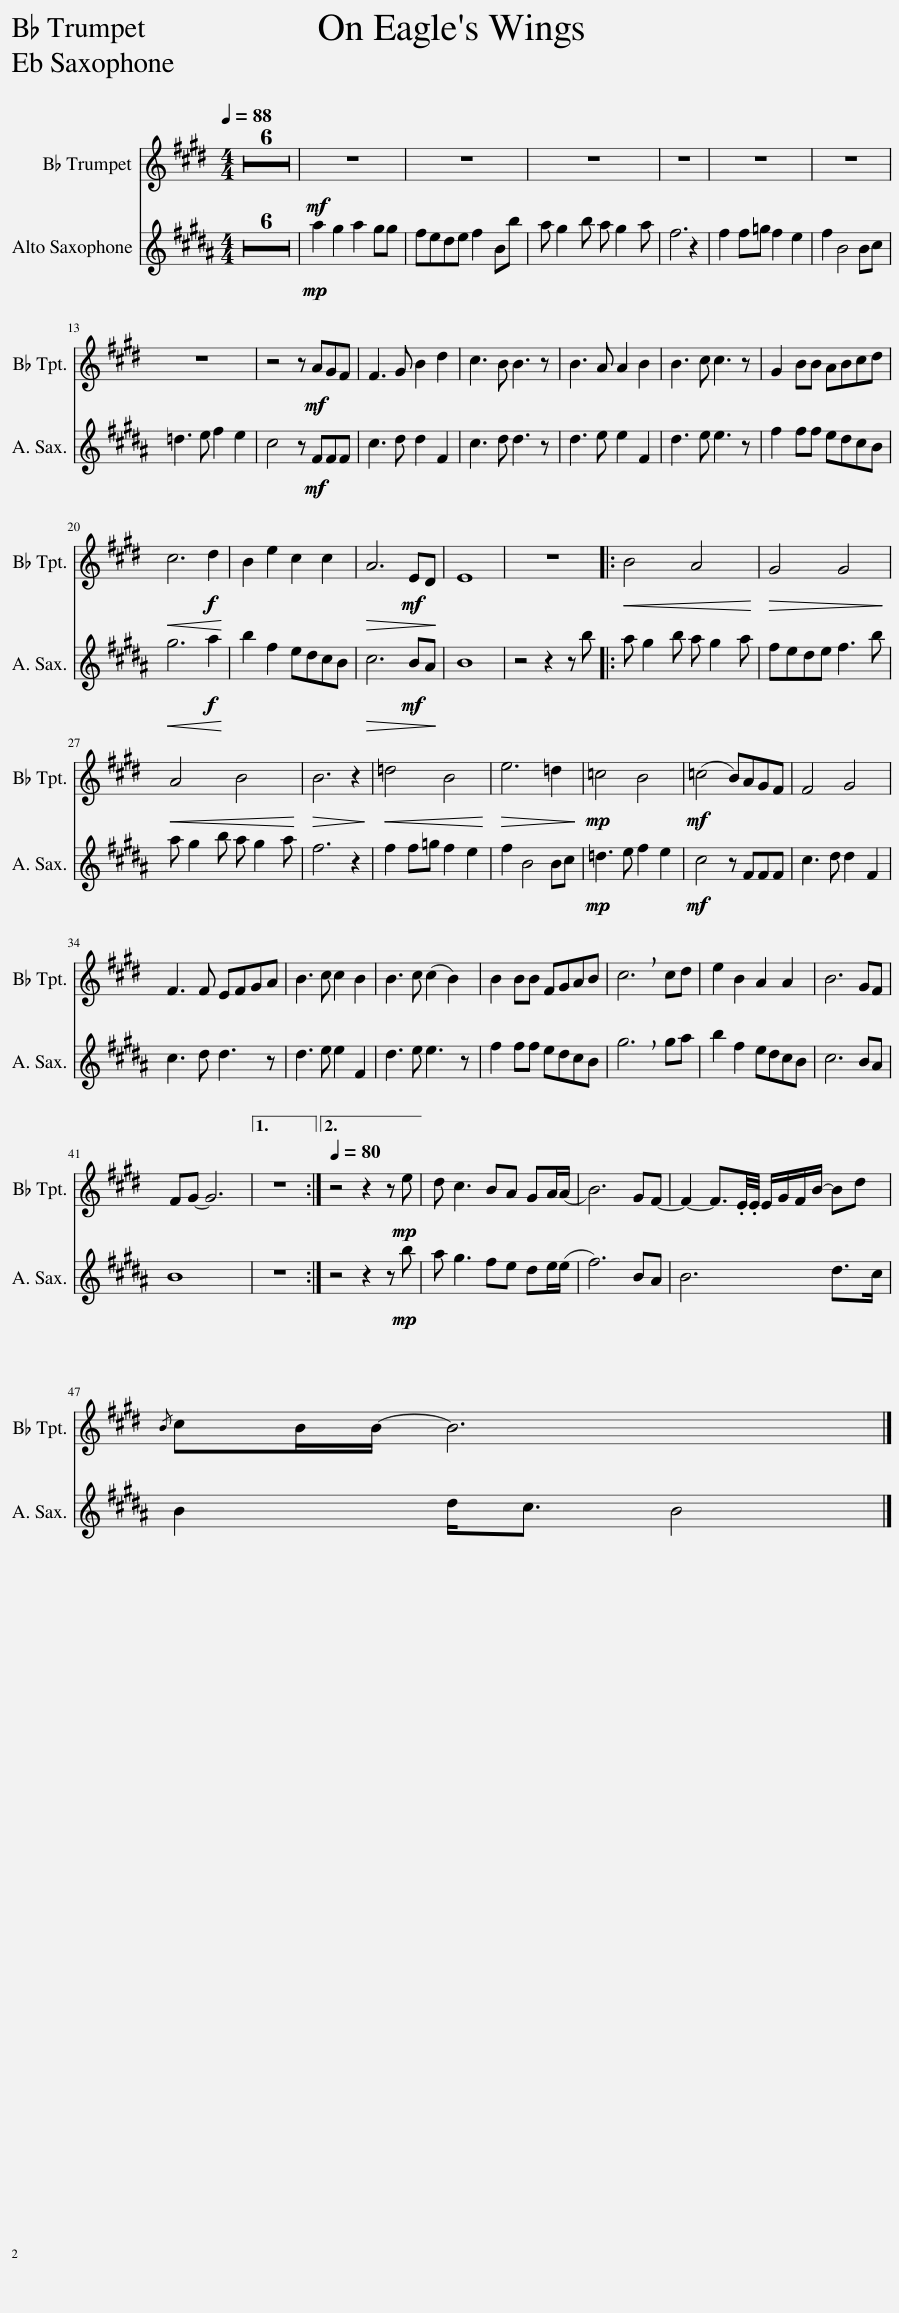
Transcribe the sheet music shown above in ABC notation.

X:1
%%score 1 2
L:1/8
Q:1/4=88
M:4/4
I:linebreak $
K:none
V:1 treble transpose=-2
V:2 treble transpose=-9
V:1
[K:E] z8 | z8 | z8 | z8 | z8 | %5
 z8 |!mf! z8 | z8 | z8 | z8 | %10
 z8 | z8 |$ z8 | z4 z!mf! AGF | F3 G B2 d2 | %15
 c3 B B3 z | B3 A A2 B2 | B3 c c3 z | G2 BB ABcd |$!<(! c6!f! d2!<)! | %20
 B2 e2 c2 c2 |!>(! A6!mf! ED!>)! | E8 | z8 |:!<(! B4 A4!<)! | %25
!>(! G4 G4!>)! |$!<(! A4 B4!<)! |!>(! B6 z2!>)! |!<(! =d4 B4!<)! |!>(! e6 =d2!>)! | %30
!mp! =c4 B4 |!mf! (=c4 B)AGF | F4 G4 |$ F3 F EFGA | B3 c c2 B2 | %35
 B3 c (c2 B2) | B2 BB FGAB | !breath!c6 cd | e2 B2 A2 A2 | B6 GF |$ %40
 FG- G6 |1 z8 :|2[Q:1/4=80] z4 z2 z!mp! e || d c3 BA GA/(A/ | B6) GF- | %45
 F2- F3/2.E/4.E/4 E/G/F/B/- Bd |${/B} cB/B/- B6 |] %47
V:2
[K:B] z8 | z8 | z8 | z8 | z8 | %5
 z8 |!mp! a2 g2 a2 gg | fede f2 Bb | a g2 b a g2 a | f6 z2 | %10
 f2 f=g f2 e2 | f2 B4 Bc |$ =d3 e f2 e2 | c4 z!mf! FFF | c3 d d2 F2 | %15
 c3 d d3 z | d3 e e2 F2 | d3 e e3 z | f2 ff edcB |$!<(! g6!f! a2!<)! | %20
 b2 f2 edcB |!>(! c6!mf! BA!>)! | B8 | z4 z2 z b |: a g2 b a g2 a | %25
 fede f3 b |$ a g2 b a g2 a | f6 z2 | f2 f=g f2 e2 | f2 B4 Bc | %30
!mp! =d3 e f2 e2 |!mf! c4 z FFF | c3 d d2 F2 |$ c3 d d3 z | d3 e e2 F2 | %35
 d3 e e3 z | f2 ff edcB | !breath!g6 ga | b2 f2 edcB | c6 BA |$ %40
 B8 |1 z8 :|2 z4 z2 z!mp! b || a g3 fe de/(e/ | f6) BA | %45
 B6 d>c |$ B2 d<c B4 |] %47
